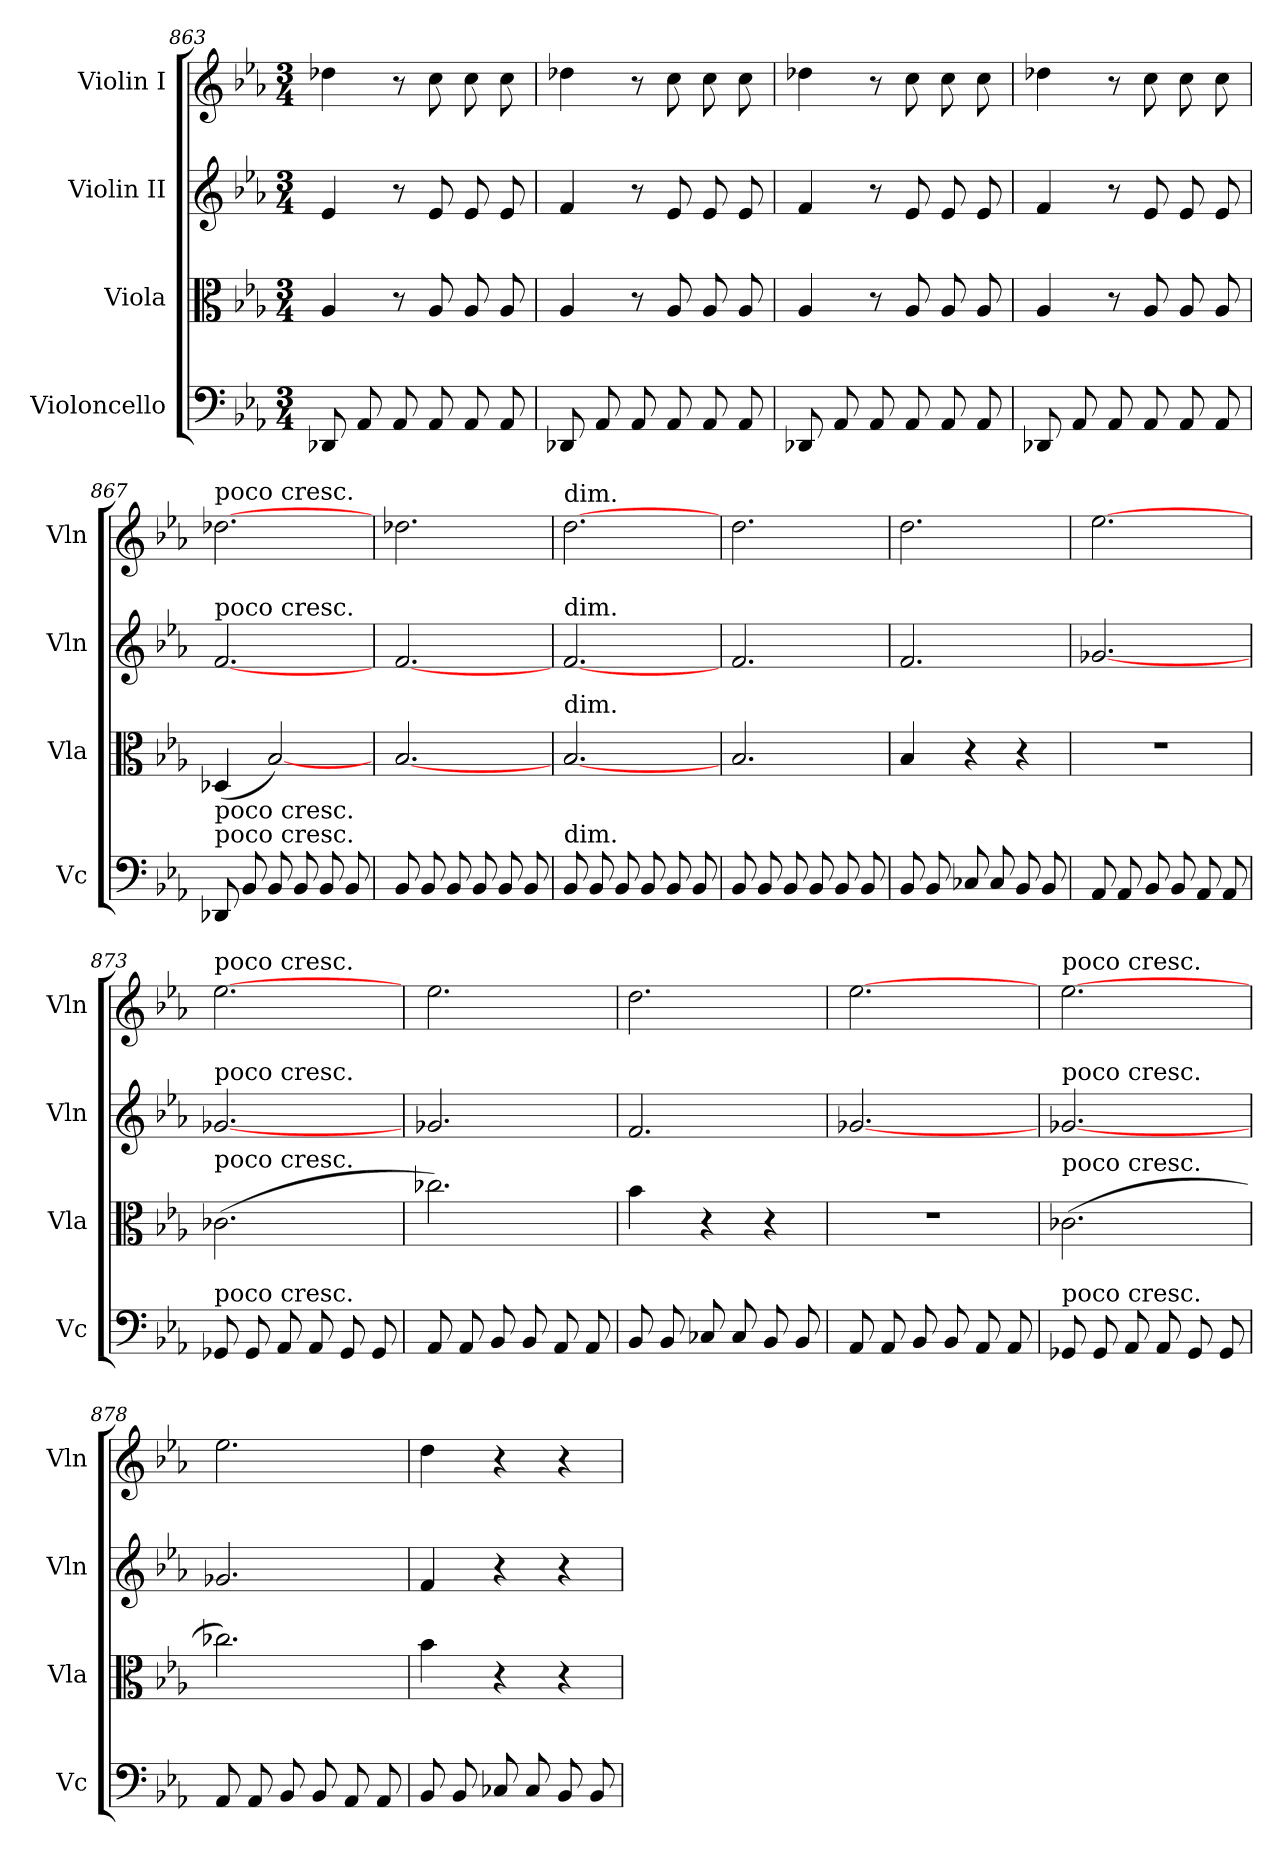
**kern	**kern	**kern	**kern
*part4	*part3	*part2	*part1
*staff4	*staff3	*staff2	*staff1
*I"Violoncello	*I"Viola	*I"Violin II	*I"Violin I
*I'Vc	*I'Vla	*I'Vln	*I'Vln
*clefF4	*clefC3	*clefG2	*clefG2
*k[b-e-a-]	*k[b-e-a-]	*k[b-e-a-]	*k[b-e-a-]
*c:	*c:	*c:	*c:
*M3/4	*M3/4	*M3/4	*M3/4
=863	=863	=863	=863
8DD-X	4A-	4e-	4dd-X
8AA-	.	.	.
8AA-	8r	8r	8r
8AA-	8A-	8e-	8cc
8AA-	8A-	8e-	8cc
8AA-	8A-	8e-	8cc
=864	=864	=864	=864
8DD-X	4A-	4f	4dd-X
8AA-	.	.	.
8AA-	8r	8r	8r
8AA-	8A-	8e-	8cc
8AA-	8A-	8e-	8cc
8AA-	8A-	8e-	8cc
=865	=865	=865	=865
8DD-X	4A-	4f	4dd-X
8AA-	.	.	.
8AA-	8r	8r	8r
8AA-	8A-	8e-	8cc
8AA-	8A-	8e-	8cc
8AA-	8A-	8e-	8cc
=866	=866	=866	=866
8DD-X	4A-	4f	4dd-X
8AA-	.	.	.
8AA-	8r	8r	8r
8AA-	8A-	8e-	8cc
8AA-	8A-	8e-	8cc
8AA-	8A-	8e-	8cc
=867	=867	=867	=867
!	!	!	!LO:TX:a:t=poco cresc.
!	!	!LO:TX:a:t=poco cresc.	!
!LO:TX:a:t=poco cresc.	!	!	!
!LO:TX:a:t=poco cresc.	!	!	!
8DD-X	(4D-X	[2.f	[2.dd-X
8BB-	.	.	.
8BB-	[2B-)	.	.
8BB-	.	.	.
8BB-	.	.	.
8BB-	.	.	.
=868	=868	=868	=868
8BB-	[2.B-	[2.f	2.dd-X
8BB-	.	.	.
8BB-	.	.	.
8BB-	.	.	.
8BB-	.	.	.
8BB-	.	.	.
=869	=869	=869	=869
!	!	!	!LO:TX:a:t=dim.
!	!	!LO:TX:a:t=dim.	!
!	!LO:TX:a:t=dim.	!	!
!LO:TX:a:t=dim.	!	!	!
8BB-	[2.B-	[2.f	[2.dd
8BB-	.	.	.
8BB-	.	.	.
8BB-	.	.	.
8BB-	.	.	.
8BB-	.	.	.
=870	=870	=870	=870
8BB-	2.B-	2.f	2.dd
8BB-	.	.	.
8BB-	.	.	.
8BB-	.	.	.
8BB-	.	.	.
8BB-	.	.	.
=871	=871	=871	=871
8BB-	4B-	2.f	2.dd
8BB-	.	.	.
8C-X	4r	.	.
8C-	.	.	.
8BB-	4r	.	.
8BB-	.	.	.
=872	=872	=872	=872
8AA-	2.r	[2.g-X	[2.ee-
8AA-	.	.	.
8BB-	.	.	.
8BB-	.	.	.
8AA-	.	.	.
8AA-	.	.	.
=873	=873	=873	=873
!	!	!	!LO:TX:a:t=poco cresc.
!	!	!LO:TX:a:t=poco cresc.	!
!	!LO:TX:a:t=poco cresc.	!	!
!LO:TX:a:t=poco cresc.	!	!	!
8GG-X	(2.c-X	[2.g-X	[2.ee-
8GG-	.	.	.
8AA-	.	.	.
8AA-	.	.	.
8GG-	.	.	.
8GG-	.	.	.
=874	=874	=874	=874
8AA-	2.cc-X)	2.g-X	2.ee-
8AA-	.	.	.
8BB-	.	.	.
8BB-	.	.	.
8AA-	.	.	.
8AA-	.	.	.
=875	=875	=875	=875
8BB-	4b-	2.f	2.dd
8BB-	.	.	.
8C-X	4r	.	.
8C-	.	.	.
8BB-	4r	.	.
8BB-	.	.	.
=876	=876	=876	=876
8AA-	2.r	[2.g-X	[2.ee-
8AA-	.	.	.
8BB-	.	.	.
8BB-	.	.	.
8AA-	.	.	.
8AA-	.	.	.
=877	=877	=877	=877
!	!	!	!LO:TX:a:t=poco cresc.
!	!	!LO:TX:a:t=poco cresc.	!
!	!LO:TX:a:t=poco cresc.	!	!
!LO:TX:a:t=poco cresc.	!	!	!
8GG-X	(2.c-X	[2.g-X	[2.ee-
8GG-	.	.	.
8AA-	.	.	.
8AA-	.	.	.
8GG-	.	.	.
8GG-	.	.	.
=878	=878	=878	=878
8AA-	2.cc-X)	2.g-X	2.ee-
8AA-	.	.	.
8BB-	.	.	.
8BB-	.	.	.
8AA-	.	.	.
8AA-	.	.	.
=879	=879	=879	=879
8BB-	4b-	4f	4dd
8BB-	.	.	.
8C-X	4r	4r	4r
8C-	.	.	.
8BB-	4r	4r	4r
8BB-	.	.	.
=	=	=	=
*-	*-	*-	*-
